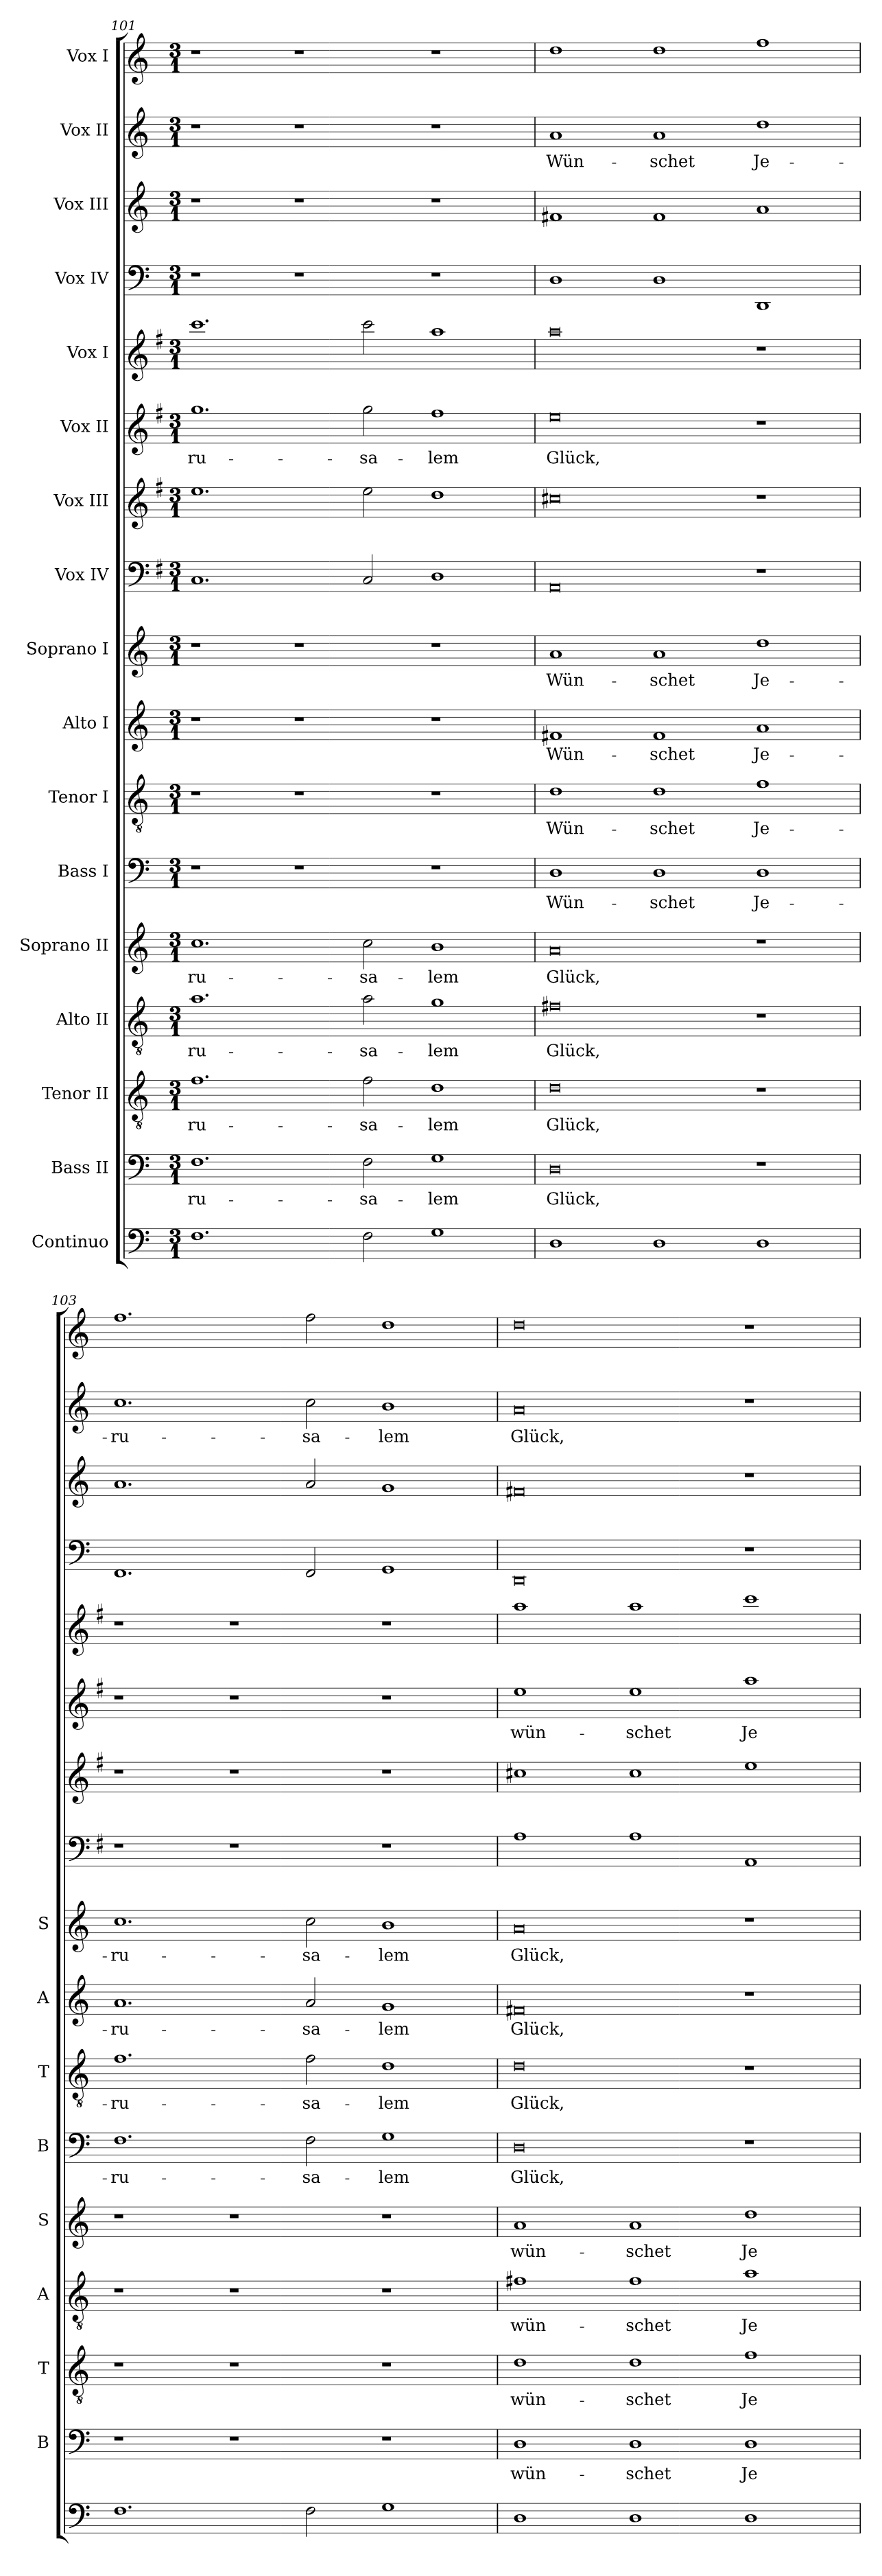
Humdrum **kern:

**kern	**kern	**text	**kern	**text	**kern	**text	**kern	**text	**kern	**text	**kern	**text	**kern	**text	**kern	**text	**kern	**kern	**kern	**text	**kern	**kern	**kern	**kern	**text	**kern
*part17	*part16	*part16	*part15	*part15	*part14	*part14	*part13	*part13	*part12	*part12	*part11	*part11	*part10	*part10	*part9	*part9	*part8	*part7	*part6	*part6	*part5	*part4	*part3	*part2	*part2	*part1
*staff17	*staff16	*staff16	*staff15	*staff15	*staff14	*staff14	*staff13	*staff13	*staff12	*staff12	*staff11	*staff11	*staff10	*staff10	*staff9	*staff9	*staff8	*staff7	*staff6	*staff6	*staff5	*staff4	*staff3	*staff2	*staff2	*staff1
*I"Continuo	*I"Bass II	*	*I"Tenor II	*	*I"Alto II	*	*I"Soprano II	*	*I"Bass I	*	*I"Tenor I	*	*I"Alto I	*	*I"Soprano I	*	*I"Vox IV	*I"Vox III	*I"Vox II	*	*I"Vox I	*I"Vox IV	*I"Vox III	*I"Vox II	*	*I"Vox I
*	*I'B	*	*I'T	*	*I'A	*	*I'S	*	*I'B	*	*I'T	*	*I'A	*	*I'S	*	*	*	*	*	*	*	*	*	*	*
!!LO:LB:g=z
*clefF4	*clefF4	*	*clefGv2	*	*clefGv2	*	*clefG2	*	*clefF4	*	*clefGv2	*	*clefG2	*	*clefG2	*	*clefF4	*clefG2	*clefG2	*	*clefG2	*clefF4	*clefG2	*clefG2	*	*clefG2
*	*	*	*	*	*	*	*	*	*	*	*	*	*	*	*	*	*ITrd4c7	*ITrd4c7	*ITrd4c7	*	*ITrd4c7	*	*	*	*	*
*k[]	*k[]	*	*k[]	*	*k[]	*	*k[]	*	*k[]	*	*k[]	*	*k[]	*	*k[]	*	*k[]	*k[]	*k[]	*	*k[]	*k[]	*k[]	*k[]	*	*k[]
*C:	*C:	*	*C:	*	*C:	*	*C:	*	*C:	*	*C:	*	*C:	*	*C:	*	*C:	*C:	*C:	*	*C:	*C:	*C:	*C:	*	*C:
*M3/1	*M3/1	*	*M3/1	*	*M3/1	*	*M3/1	*	*M3/1	*	*M3/1	*	*M3/1	*	*M3/1	*	*M3/1	*M3/1	*M3/1	*	*M3/1	*M3/1	*M3/1	*M3/1	*	*M3/1
=101	=101	=101	=101	=101	=101	=101	=101	=101	=101	=101	=101	=101	=101	=101	=101	=101	=101	=101	=101	=101	=101	=101	=101	=101	=101	=101
!	!	!LO:LY:b	!	!LO:LY:b	!	!LO:LY:b	!	!LO:LY:b	!	!	!	!	!	!	!	!	!	!	!	!LO:LY:b	!	!	!	!	!	!
1.F	1.F	-ru-	1.f	-ru-	1.a	-ru-	1.cc	-ru-	1r	.	1r	.	1r	.	1r	.	1.FF	1.a	1.cc	-ru-	1.ff	1r	1r	1r	.	1r
.	.	.	.	.	.	.	.	.	1r	.	1r	.	1r	.	1r	.	.	.	.	.	.	1r	1r	1r	.	1r
!	!	!LO:LY:b	!	!LO:LY:b	!	!LO:LY:b	!	!LO:LY:b	!	!	!	!	!	!	!	!	!	!	!	!LO:LY:b	!	!	!	!	!	!
2F	2F	-sa-	2f	-sa-	2a	-sa-	2cc	-sa-	.	.	.	.	.	.	.	.	2FF	2a	2cc	-sa-	2ff	.	.	.	.	.
!	!	!LO:LY:b	!	!LO:LY:b	!	!LO:LY:b	!	!LO:LY:b	!	!	!	!	!	!	!	!	!	!	!	!LO:LY:b	!	!	!	!	!	!
1G	1G	-lem	1d	-lem	1g	-lem	1b	-lem	1r	.	1r	.	1r	.	1r	.	1GG	1g	1b	-lem	1dd	1r	1r	1r	.	1r
=102	=102	=102	=102	=102	=102	=102	=102	=102	=102	=102	=102	=102	=102	=102	=102	=102	=102	=102	=102	=102	=102	=102	=102	=102	=102	=102
!	!	!LO:LY:b	!	!LO:LY:b	!	!LO:LY:b	!	!LO:LY:b	!	!LO:LY:b	!	!LO:LY:b	!	!LO:LY:b	!	!LO:LY:b	!	!	!	!LO:LY:b	!	!	!	!	!LO:LY:b	!
1D	0D	Glück,	0d	Glück,	0f#X	Glück,	0a	Glück,	1D	Wün-	1d	Wün-	1f#X	Wün-	1a	Wün-	0DD	0f#X	0a	Glück,	0dd	1D	1f#X	1a	Wün-	1dd
!	!	!	!	!	!	!	!	!	!	!LO:LY:b	!	!LO:LY:b	!	!LO:LY:b	!	!LO:LY:b	!	!	!	!	!	!	!	!	!LO:LY:b	!
1D	.	.	.	.	.	.	.	.	1D	-schet	1d	-schet	1f#	-schet	1a	-schet	.	.	.	.	.	1D	1f#	1a	-schet	1dd
!	!	!	!	!	!	!	!	!	!	!LO:LY:b	!	!LO:LY:b	!	!LO:LY:b	!	!LO:LY:b	!	!	!	!	!	!	!	!	!LO:LY:b	!
1D	1r	.	1r	.	1r	.	1r	.	1D	Je-	1f	Je-	1a	Je-	1dd	Je-	1r	1r	1r	.	1r	1DD	1a	1dd	Je-	1ff
=103	=103	=103	=103	=103	=103	=103	=103	=103	=103	=103	=103	=103	=103	=103	=103	=103	=103	=103	=103	=103	=103	=103	=103	=103	=103	=103
!	!	!	!	!	!	!	!	!	!	!LO:LY:b	!	!LO:LY:b	!	!LO:LY:b	!	!LO:LY:b	!	!	!	!	!	!	!	!	!LO:LY:b	!
1.F	1r	.	1r	.	1r	.	1r	.	1.F	-ru-	1.f	-ru-	1.a	-ru-	1.cc	-ru-	1r	1r	1r	.	1r	1.FF	1.a	1.cc	-ru-	1.ff
.	1r	.	1r	.	1r	.	1r	.	.	.	.	.	.	.	.	.	1r	1r	1r	.	1r	.	.	.	.	.
!	!	!	!	!	!	!	!	!	!	!LO:LY:b	!	!LO:LY:b	!	!LO:LY:b	!	!LO:LY:b	!	!	!	!	!	!	!	!	!LO:LY:b	!
2F	.	.	.	.	.	.	.	.	2F	-sa-	2f	-sa-	2a	-sa-	2cc	-sa-	.	.	.	.	.	2FF	2a	2cc	-sa-	2ff
!	!	!	!	!	!	!	!	!	!	!LO:LY:b	!	!LO:LY:b	!	!LO:LY:b	!	!LO:LY:b	!	!	!	!	!	!	!	!	!LO:LY:b	!
1G	1r	.	1r	.	1r	.	1r	.	1G	-lem	1d	-lem	1g	-lem	1b	-lem	1r	1r	1r	.	1r	1GG	1g	1b	-lem	1dd
=104	=104	=104	=104	=104	=104	=104	=104	=104	=104	=104	=104	=104	=104	=104	=104	=104	=104	=104	=104	=104	=104	=104	=104	=104	=104	=104
!	!	!LO:LY:b	!	!LO:LY:b	!	!LO:LY:b	!	!LO:LY:b	!	!LO:LY:b	!	!LO:LY:b	!	!LO:LY:b	!	!LO:LY:b	!	!	!	!LO:LY:b	!	!	!	!	!LO:LY:b	!
1D	1D	wün-	1d	wün-	1f#X	wün-	1a	wün-	0D	Glück,	0d	Glück,	0f#X	Glück,	0a	Glück,	1D	1f#X	1a	wün-	1dd	0DD	0f#X	0a	Glück,	0dd
!	!	!LO:LY:b	!	!LO:LY:b	!	!LO:LY:b	!	!LO:LY:b	!	!	!	!	!	!	!	!	!	!	!	!LO:LY:b	!	!	!	!	!	!
1D	1D	-schet	1d	-schet	1f#	-schet	1a	-schet	.	.	.	.	.	.	.	.	1D	1f#	1a	-schet	1dd	.	.	.	.	.
!	!	!LO:LY:b	!	!LO:LY:b	!	!LO:LY:b	!	!LO:LY:b	!	!	!	!	!	!	!	!	!	!	!	!LO:LY:b	!	!	!	!	!	!
1D	1D	Je-	1f	Je-	1a	Je-	1dd	Je-	1r	.	1r	.	1r	.	1r	.	1DD	1a	1dd	Je-	1ff	1r	1r	1r	.	1r
=	=	=	=	=	=	=	=	=	=	=	=	=	=	=	=	=	=	=	=	=	=	=	=	=	=	=
*-	*-	*-	*-	*-	*-	*-	*-	*-	*-	*-	*-	*-	*-	*-	*-	*-	*-	*-	*-	*-	*-	*-	*-	*-	*-	*-
